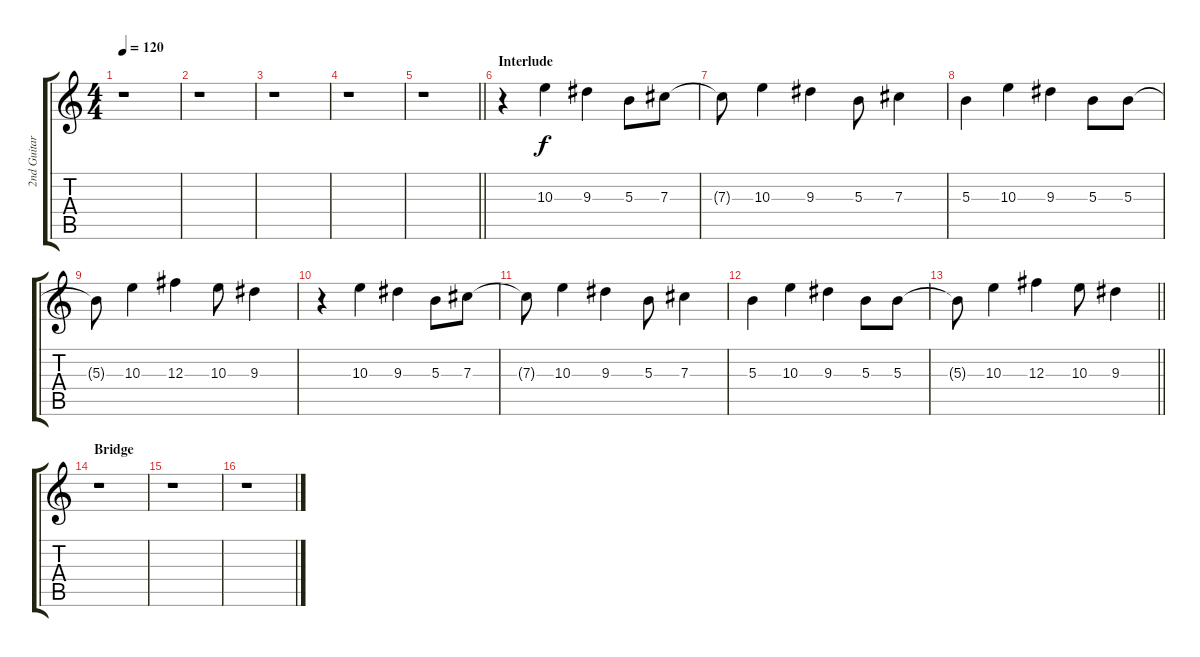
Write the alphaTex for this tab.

\track ("2nd Guitar" "2nd Guitar") {instrument distortionguitar}
\staff {score tabs}
\tuning (Eb4 Bb3 Gb3 Db3 Ab2 Eb2) {hide}
\ts (4 4)
\tempo 120
\clef g2
\ks c
r.1{dy f} |
r.1 |
r.1 |
r.1 |
\barLineRight lightlight
r.1 |
\section ("" "Interlude")
r.4 10.3.4 9.3.4 5.3.8 7.3.8 |
7.3{t}.8 10.3.4 9.3.4 5.3.8 7.3.4 |
5.3.4 10.3.4 9.3.4 5.3.8 5.3.8 |
5.3{t}.8 10.3.4 12.3.4 10.3.8 9.3.4 |
r.4 10.3.4 9.3.4 5.3.8 7.3.8 |
7.3{t}.8 10.3.4 9.3.4 5.3.8 7.3.4 |
5.3.4 10.3.4 9.3.4 5.3.8 5.3.8 |
\barLineRight lightlight
5.3{t}.8 10.3.4 12.3.4 10.3.8 9.3.4 |
\section ("" "Bridge")
r.1 |
r.1 |
r.1
